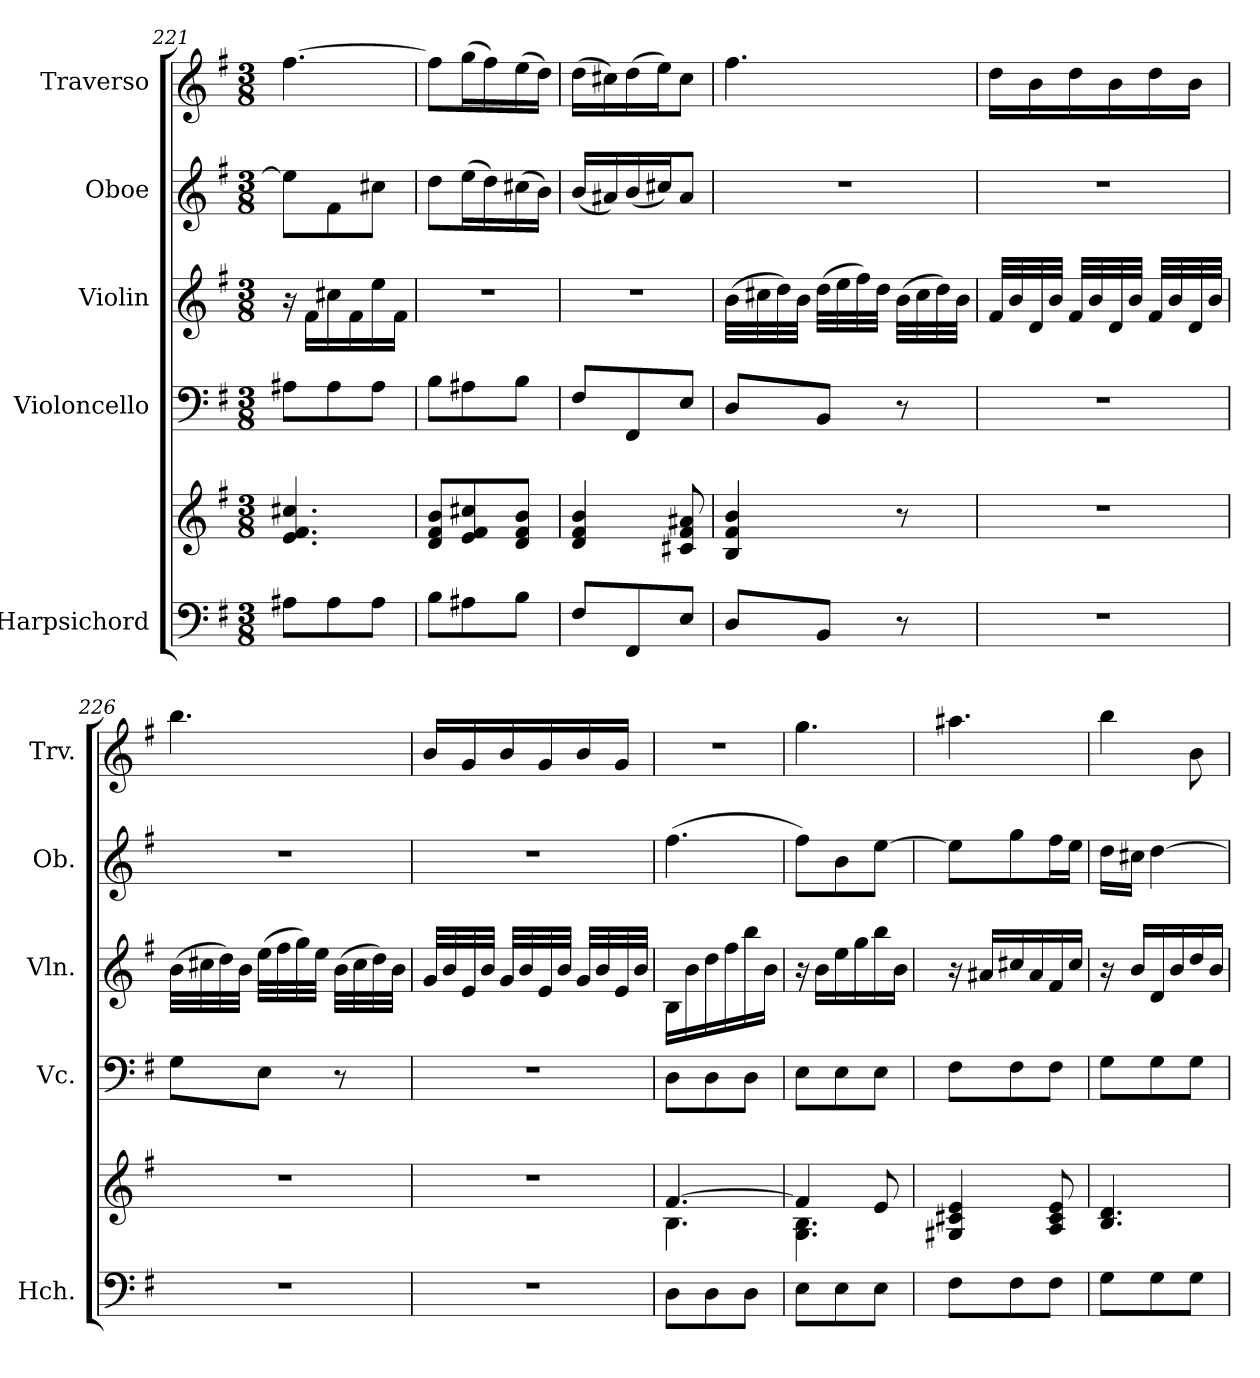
**kern	**kern	**kern	**kern	**kern	**kern
*part5	*part5	*part4	*part3	*part2	*part1
*staff6	*staff5	*staff4	*staff3	*staff2	*staff1
*I"Harpsichord	*	*I"Violoncello	*I"Violin	*I"Oboe	*I"Traverso
*I'Hch.	*	*I'Vc.	*I'Vln.	*I'Ob.	*I'Trv.
*clefF4	*clefG2	*clefF4	*clefG2	*clefG2	*clefG2
*k[f#]	*k[f#]	*k[f#]	*k[f#]	*k[f#]	*k[f#]
*M3/8	*M3/8	*M3/8	*M3/8	*M3/8	*M3/8
=221	=221	=221	=221	=221	=221
8A#X\L	4.e/ 4.f#/ 4.cc#X/	8A#X\L	16r	8ee\L]	[4.ff#\
.	.	.	16f#\LL	.	.
8A#\	.	8A#\	16cc#X\	8f#\	.
.	.	.	16f#\	.	.
8A#\J	.	8A#\J	16ee\	8cc#X\J	.
.	.	.	16f#\JJ	.	.
!!LO:LB:g=z
=222	=222	=222	=222	=222	=222
8B\L	8d/ 8f#/ 8b/L	8B\L	4.r	8dd\L	8ff#\L]
8A#X\	8e/ 8f#/ 8cc#X/	8A#X\	.	(16ee\L	(16gg\L
.	.	.	.	16dd\)	16ff#\)
8B\J	8d/ 8f#/ 8b/J	8B\J	.	(16cc#X\	(16ee\
.	.	.	.	16b\JJ)	16dd\JJ)
=223	=223	=223	=223	=223	=223
8F#/L	4d/ 4f#/ 4b/	8F#/L	4.r	(16b/LL	(16dd\LL
.	.	.	.	16a#X/)	16cc#X\)
8FF#/	.	8FF#/	.	(16b/	(16dd\
.	.	.	.	16cc#X/J)	16ee\J)
8E/J	8c#X/ 8f#/ 8a#X/	8E/J	.	8a#/J	8cc#\J
=224	=224	=224	=224	=224	=224
8D/L	4B/ 4f#/ 4b/	8D/L	(32b\LLL	4.r	4.ff#\
.	.	.	32cc#X\	.	.
.	.	.	32dd\)	.	.
.	.	.	32b\JJJ	.	.
8BB/J	.	8BB/J	(32dd\LLL	.	.
.	.	.	32ee\	.	.
.	.	.	32ff#\)	.	.
.	.	.	32dd\JJJ	.	.
8r	8r	8r	(32b\LLL	.	.
.	.	.	32cc#\	.	.
.	.	.	32dd\)	.	.
.	.	.	32b\JJJ	.	.
=225	=225	=225	=225	=225	=225
4.r	4.r	4.r	32f#/LLL	4.r	16dd\LL
.	.	.	32b/	.	.
.	.	.	32d/	.	16b\
.	.	.	32b/JJJ	.	.
.	.	.	32f#/LLL	.	16dd\
.	.	.	32b/	.	.
.	.	.	32d/	.	16b\
.	.	.	32b/JJJ	.	.
.	.	.	32f#/LLL	.	16dd\
.	.	.	32b/	.	.
.	.	.	32d/	.	16b\JJ
.	.	.	32b/JJJ	.	.
=226	=226	=226	=226	=226	=226
4.r	4.r	8G\L	(32b\LLL	4.r	4.bb\
.	.	.	32cc#X\	.	.
.	.	.	32dd\)	.	.
.	.	.	32b\JJJ	.	.
.	.	8E\J	(32ee\LLL	.	.
.	.	.	32ff#\	.	.
.	.	.	32gg\)	.	.
.	.	.	32ee\JJJ	.	.
.	.	8r	(32b\LLL	.	.
.	.	.	32cc#\	.	.
.	.	.	32dd\)	.	.
.	.	.	32b\JJJ	.	.
=227	=227	=227	=227	=227	=227
4.r	4.r	4.r	32g/LLL	4.r	16b/LL
.	.	.	32b/	.	.
.	.	.	32e/	.	16g/
.	.	.	32b/JJJ	.	.
.	.	.	32g/LLL	.	16b/
.	.	.	32b/	.	.
.	.	.	32e/	.	16g/
.	.	.	32b/JJJ	.	.
.	.	.	32g/LLL	.	16b/
.	.	.	32b/	.	.
.	.	.	32e/	.	16g/JJ
.	.	.	32b/JJJ	.	.
=228	=228	=228	=228	=228	=228
*	*^	*	*	*	*
8D\L	[4.f#/	4.B\	8D\L	16B\LL	(4.ff#\	4.r
.	.	.	.	16b\	.	.
8D\	.	.	8D\	16dd\	.	.
.	.	.	.	16ff#\	.	.
8D\J	.	.	8D\J	16bb\	.	.
.	.	.	.	16b\JJ	.	.
!!LO:LB:g=z
=229	=229	=229	=229	=229	=229	=229
8E\L	4f#/]	4.G\ 4.B\	8E\L	16r	8ff#\L)	4.gg\
.	.	.	.	16b\LL	.	.
8E\	.	.	8E\	16ee\	8b\	.
.	.	.	.	16gg\	.	.
8E\J	8e/	.	8E\J	16bb\	[8ee\J	.
.	.	.	.	16b\JJ	.	.
*	*v	*v	*	*	*	*
=230	=230	=230	=230	=230	=230
8F#\L	4G#X/ 4c#X/ 4e/	8F#\L	16r	8ee\L]	4.aa#X\
.	.	.	16a#X/LL	.	.
8F#\	.	8F#\	16cc#X/	8gg\	.
.	.	.	16a#/	.	.
8F#\J	8A/ 8c#/ 8e/	8F#\J	16f#/	16ff#\L	.
.	.	.	16cc#/JJ	16ee\JJ	.
=231	=231	=231	=231	=231	=231
8G\L	4.B/ 4.d/	8G\L	16r	16dd\LL	4bb\
.	.	.	16b/LL	16cc#X\JJ	.
8G\	.	8G\	16d/	[4dd\	.
.	.	.	16b/	.	.
8G\J	.	8G\J	16dd/	.	8b\
.	.	.	16b/JJ	.	.
=	=	=	=	=	=
*-	*-	*-	*-	*-	*-
